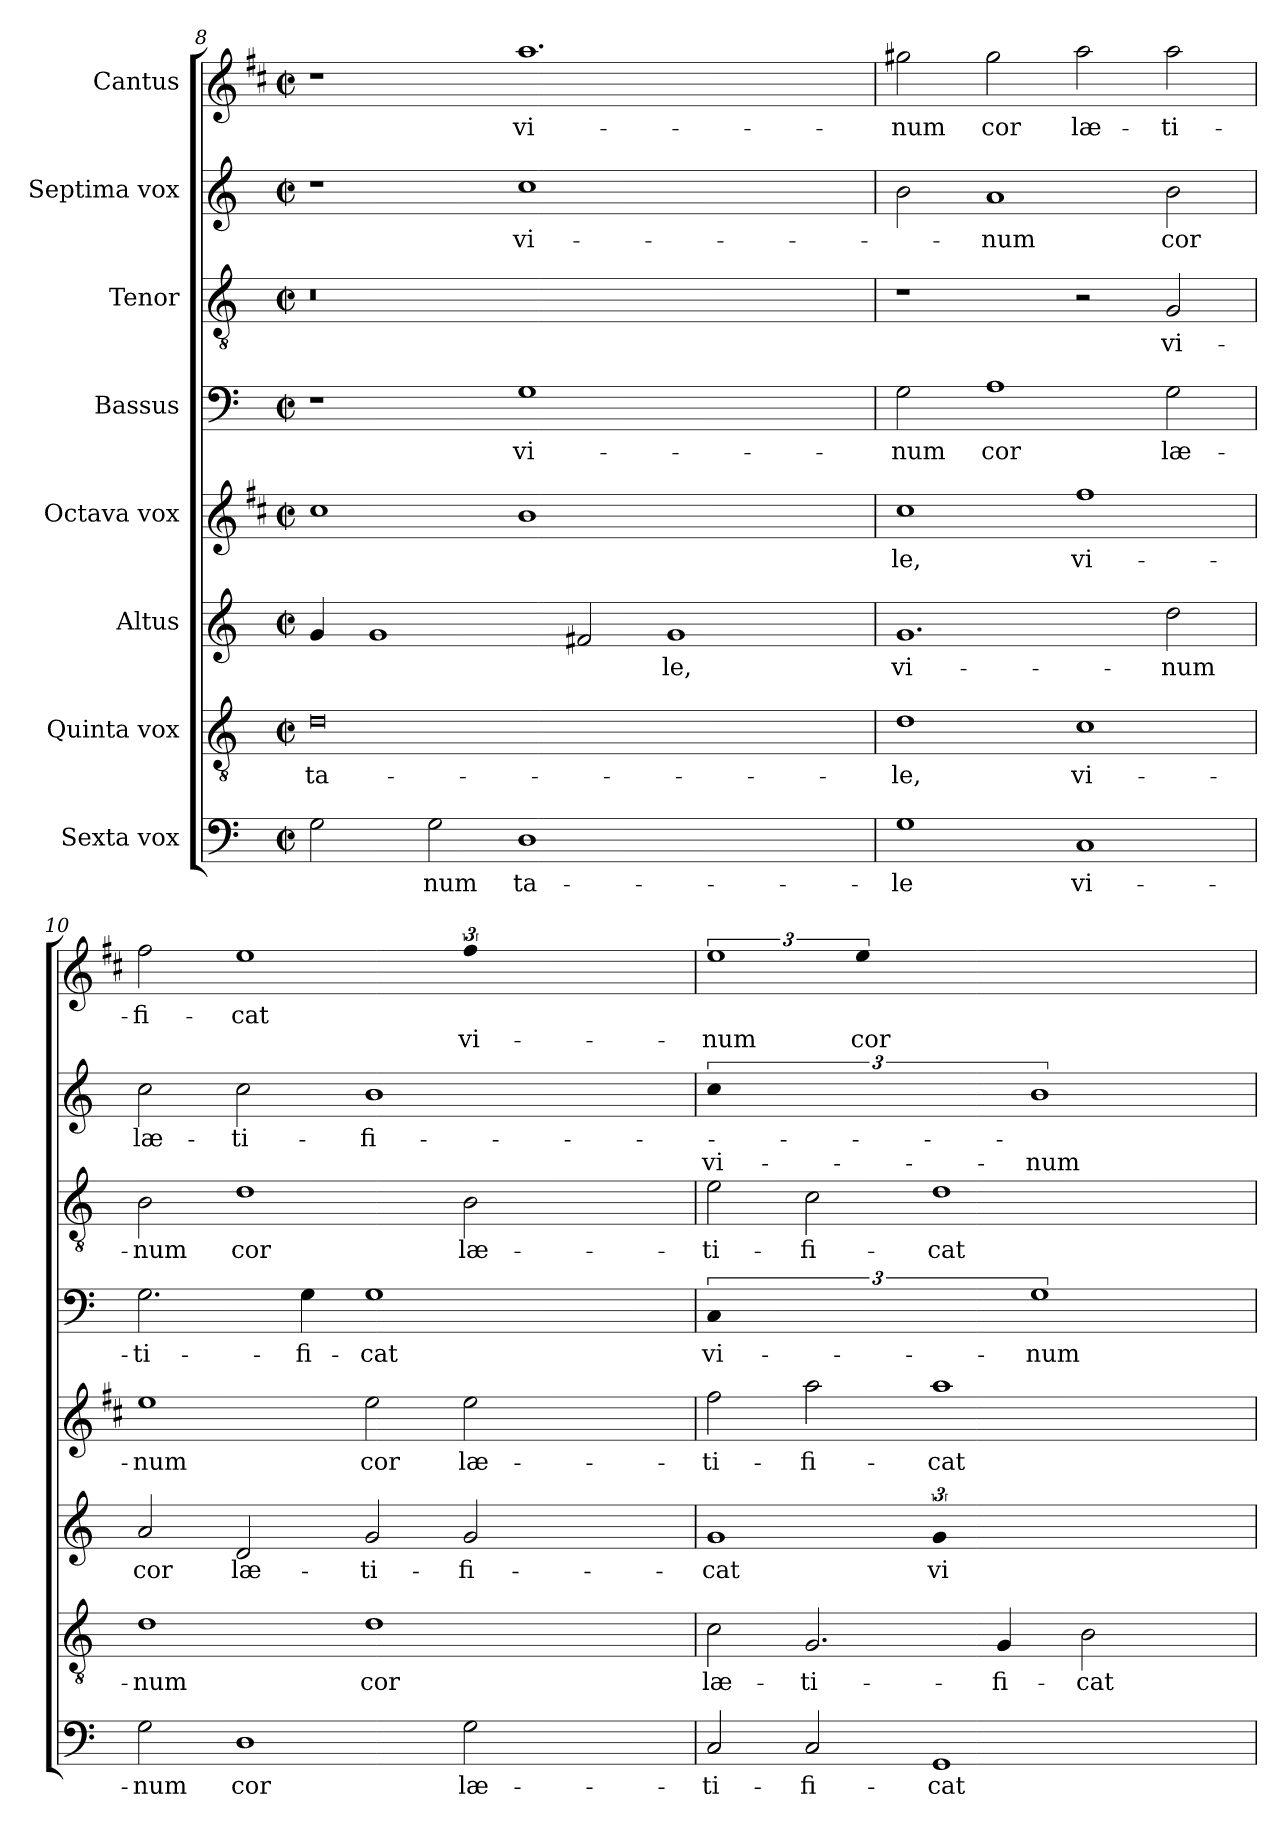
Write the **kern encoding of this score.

**kern	**text	**kern	**text	**kern	**text	**kern	**text	**kern	**text	**kern	**text	**kern	**text	**text	**kern	**text	**text
*part8	*part8	*part7	*part7	*part6	*part6	*part5	*part5	*part4	*part4	*part3	*part3	*part2	*part2	*part2	*part1	*part1	*part1
*staff8	*staff8	*staff7	*staff7	*staff6	*staff6	*staff5	*staff5	*staff4	*staff4	*staff3	*staff3	*staff2	*staff2	*staff2	*staff1	*staff1	*staff1
*I"Sexta vox	*	*I"Quinta vox	*	*I"Altus	*	*I"Octava vox	*	*I"Bassus	*	*I"Tenor	*	*I"Septima vox	*	*	*I"Cantus	*	*
*clefF4	*	*clefGv2	*	*clefG2	*	*clefG2	*	*clefF4	*	*clefGv2	*	*clefG2	*	*	*clefG2	*	*
*	*	*	*	*	*	*ITrd1c2	*	*	*	*	*	*	*	*	*ITrd1c2	*	*
*k[]	*	*k[]	*	*k[]	*	*k[]	*	*k[]	*	*k[]	*	*k[]	*	*	*k[]	*	*
*C:	*	*C:	*	*C:	*	*C:	*	*C:	*	*C:	*	*C:	*	*	*C:	*	*
*M4/2	*	*M4/2	*	*M4/2	*	*M4/2	*	*M4/2	*	*M4/2	*	*M4/2	*	*	*M4/2	*	*
*met(c|)	*	*met(c|)	*	*met(c|)	*	*met(c|)	*	*met(c|)	*	*met(c|)	*	*met(c|)	*	*	*met(c|)	*	*
=8	=8	=8	=8	=8	=8	=8	=8	=8	=8	=8	=8	=8	=8	=8	=8	=8	=8
!	!	!	!LO:LY:b	!	!	!	!	!	!	!	!	!	!	!	!	!	!
2G	.	0d	ta-	4g	.	1b	.	1r	.	0r	.	1r	.	.	1r	.	.
.	.	.	.	1g	.	.	.	.	.	.	.	.	.	.	.	.	.
!	!LO:LY:b	!	!	!	!	!	!	!	!	!	!	!	!	!	!	!	!
2G	num	.	.	.	.	.	.	.	.	.	.	.	.	.	.	.	.
!	!LO:LY:b	!	!	!	!	!	!	!	!LO:LY:b	!	!	!	!LO:LY:b	!	!	!LO:LY:b	!
1D	ta-	.	.	.	.	1a	.	1G	vi-	.	.	1cc	vi-	.	1.gg	vi-	.
.	.	.	.	2f#X	.	.	.	.	.	.	.	.	.	.	.	.	.
!	!	!	!	!	!LO:LY:b	!	!	!	!	!	!	!	!	!	!	!	!
.	.	.	.	1g	-le,	.	.	.	.	.	.	.	.	.	.	.	.
2.ryy	.	2.ryy	.	.	.	2.ryy	.	2.ryy	.	2.ryy	.	2.ryy	.	.	.	.	.
.	.	.	.	.	.	.	.	.	.	.	.	.	.	.	4ryy	.	.
=9	=9	=9	=9	=9	=9	=9	=9	=9	=9	=9	=9	=9	=9	=9	=9	=9	=9
!	!LO:LY:b	!	!LO:LY:b	!	!LO:LY:b	!	!LO:LY:b	!	!LO:LY:b	!	!	!	!	!	!	!LO:LY:b	!
1G	-le	1d	-le,	1.g	vi-	1b	-le,	2G	-num	1r	.	2b	.	.	2ff#X	-num	.
!	!	!	!	!	!	!	!	!	!LO:LY:b	!	!	!	!LO:LY:b	!	!	!LO:LY:b	!
.	.	.	.	.	.	.	.	1A	cor	.	.	1a	-num	.	2ff#	cor	.
!	!LO:LY:b	!	!LO:LY:b	!	!	!	!LO:LY:b	!	!	!	!	!	!	!	!	!LO:LY:b	!
1C	vi-	1c	vi-	.	.	1ee	vi-	.	.	2r	.	.	.	.	2gg	læ-	.
!	!	!	!	!	!LO:LY:b	!	!	!	!LO:LY:b	!	!LO:LY:b	!	!LO:LY:b	!	!	!LO:LY:b	!
.	.	.	.	2dd	-num	.	.	2G	læ-	2G	vi-	2b	cor	.	2gg	-ti-	.
=10	=10	=10	=10	=10	=10	=10	=10	=10	=10	=10	=10	=10	=10	=10	=10	=10	=10
!	!LO:LY:b	!	!LO:LY:b	!	!LO:LY:b	!	!LO:LY:b	!	!LO:LY:b	!	!LO:LY:b	!	!LO:LY:b	!	!	!LO:LY:b	!
2G	-num	1d	-num	2a	cor	1dd	-num	2.G	-ti-	2B	-num	2cc	læ-	.	2ee	-fi-	.
!	!LO:LY:b	!	!	!	!LO:LY:b	!	!	!	!	!	!LO:LY:b	!	!LO:LY:b	!	!	!LO:LY:b	!
1D	cor	.	.	2d	læ-	.	.	.	.	1d	cor	2cc	-ti-	.	1dd	-cat	.
!	!	!	!	!	!	!	!	!	!LO:LY:b	!	!	!	!	!	!	!	!
.	.	.	.	.	.	.	.	4G	-fi-	.	.	.	.	.	.	.	.
!	!	!	!LO:LY:b	!	!LO:LY:b	!	!LO:LY:b	!	!LO:LY:b	!	!	!	!LO:LY:b	!	!	!	!
.	.	1d	cor	2g	-ti-	2dd	cor	1G	-cat	.	.	1b	-fi-	.	.	.	.
!	!LO:LY:b	!	!	!	!LO:LY:b	!	!LO:LY:b	!	!	!	!LO:LY:b	!	!	!	!LO:N:vis=1	!	!LO:LY:b
2G	læ-	.	.	2g	-fi-	2dd	læ-	.	.	2B	læ-	.	.	.	3%4ee	.	vi-
6%5ryy	.	6%5ryy	.	6%5ryy	.	6%5ryy	.	6%5ryy	.	6%5ryy	.	6%5ryy	.	.	.	.	.
=11	=11	=11	=11	=11	=11	=11	=11	=11	=11	=11	=11	=11	=11	=11	=11	=11	=11
!	!LO:LY:b	!	!LO:LY:b	!	!LO:LY:b	!	!LO:LY:b	!LO:N:vis=1	!LO:LY:b	!	!LO:LY:b	!LO:N:vis=1	!	!LO:LY:b	!	!	!LO:LY:b
2C	-ti-	2c	læ-	1g	-cat	2ee	-ti-	3%4C	vi-	2e	-ti-	3%4cc	.	-vi-	3%2dd	.	-num
!	!LO:LY:b	!	!LO:LY:b	!	!	!	!LO:LY:b	!	!	!	!LO:LY:b	!	!	!	!	!	!
2C	-fi-	2.G	-ti-	.	.	2gg	-fi-	.	.	2c	-fi-	.	.	.	.	.	.
!	!	!	!	!	!	!	!	!	!	!	!	!	!	!	!LO:N:vis=1	!	!LO:LY:b
.	.	.	.	.	.	.	.	.	.	.	.	.	.	.	3%4dd	.	cor
!	!LO:LY:b	!	!	!LO:N:vis=1	!LO:LY:b	!	!LO:LY:b	!	!	!	!LO:LY:b	!	!	!	!	!	!
1GG	-cat	.	.	3%4g	vi-	1gg	-cat	.	.	1d	-cat	.	.	.	.	.	.
!	!	!	!LO:LY:b	!	!	!	!	!	!	!	!	!	!	!	!	!	!
.	.	4G	-fi-	.	.	.	.	.	.	.	.	.	.	.	.	.	.
!	!	!	!	!	!	!	!	!	!LO:LY:b	!	!	!	!	!LO:LY:b	!	!	!
.	.	.	.	.	.	.	.	3%2G	-num	.	.	3%2b	.	-num	.	.	.
!	!	!	!LO:LY:b	!	!	!	!	!	!	!	!	!	!	!	!	!	!
.	.	2B	-cat	.	.	.	.	.	.	.	.	.	.	.	.	.	.
3ryy	.	3ryy	.	.	.	3ryy	.	3ryy	.	3ryy	.	3ryy	.	.	3ryy	.	.
=	=	=	=	=	=	=	=	=	=	=	=	=	=	=	=	=	=
*-	*-	*-	*-	*-	*-	*-	*-	*-	*-	*-	*-	*-	*-	*-	*-	*-	*-
